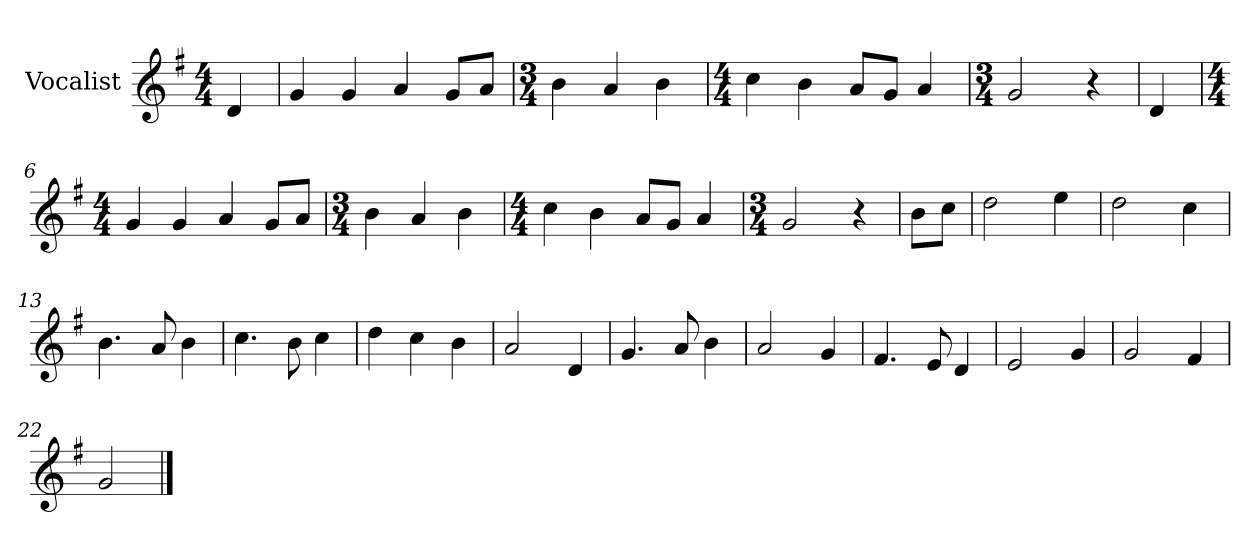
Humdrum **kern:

**kern
*part1
*staff1
*I"Vocalist
*k[f#]
*G:
*M4/4
=
4d
=1
4g
4g
4a
8gL
8aJ
=2
*M3/4
4b
4a
4b
=3
*M4/4
4cc
4b
8aL
8gJ
4a
=4
*M3/4
2g
4r
=5
4d
=6
*M4/4
4g
4g
4a
8gL
8aJ
=7
*M3/4
4b
4a
4b
=8
*M4/4
4cc
4b
8aL
8gJ
4a
=9
*M3/4
2g
4r
=10
8bL
8ccJ
=11
2dd
4ee
=12
2dd
4cc
=13
4.b
8a
4b
=14
4.cc
8b
4cc
=15
4dd
4cc
4b
=16
2a
4d
=17
4.g
8a
4b
=18
2a
4g
=19
4.f#
8e
4d
=20
2e
4g
=21
2g
4f#
=22
2g
==
*-
